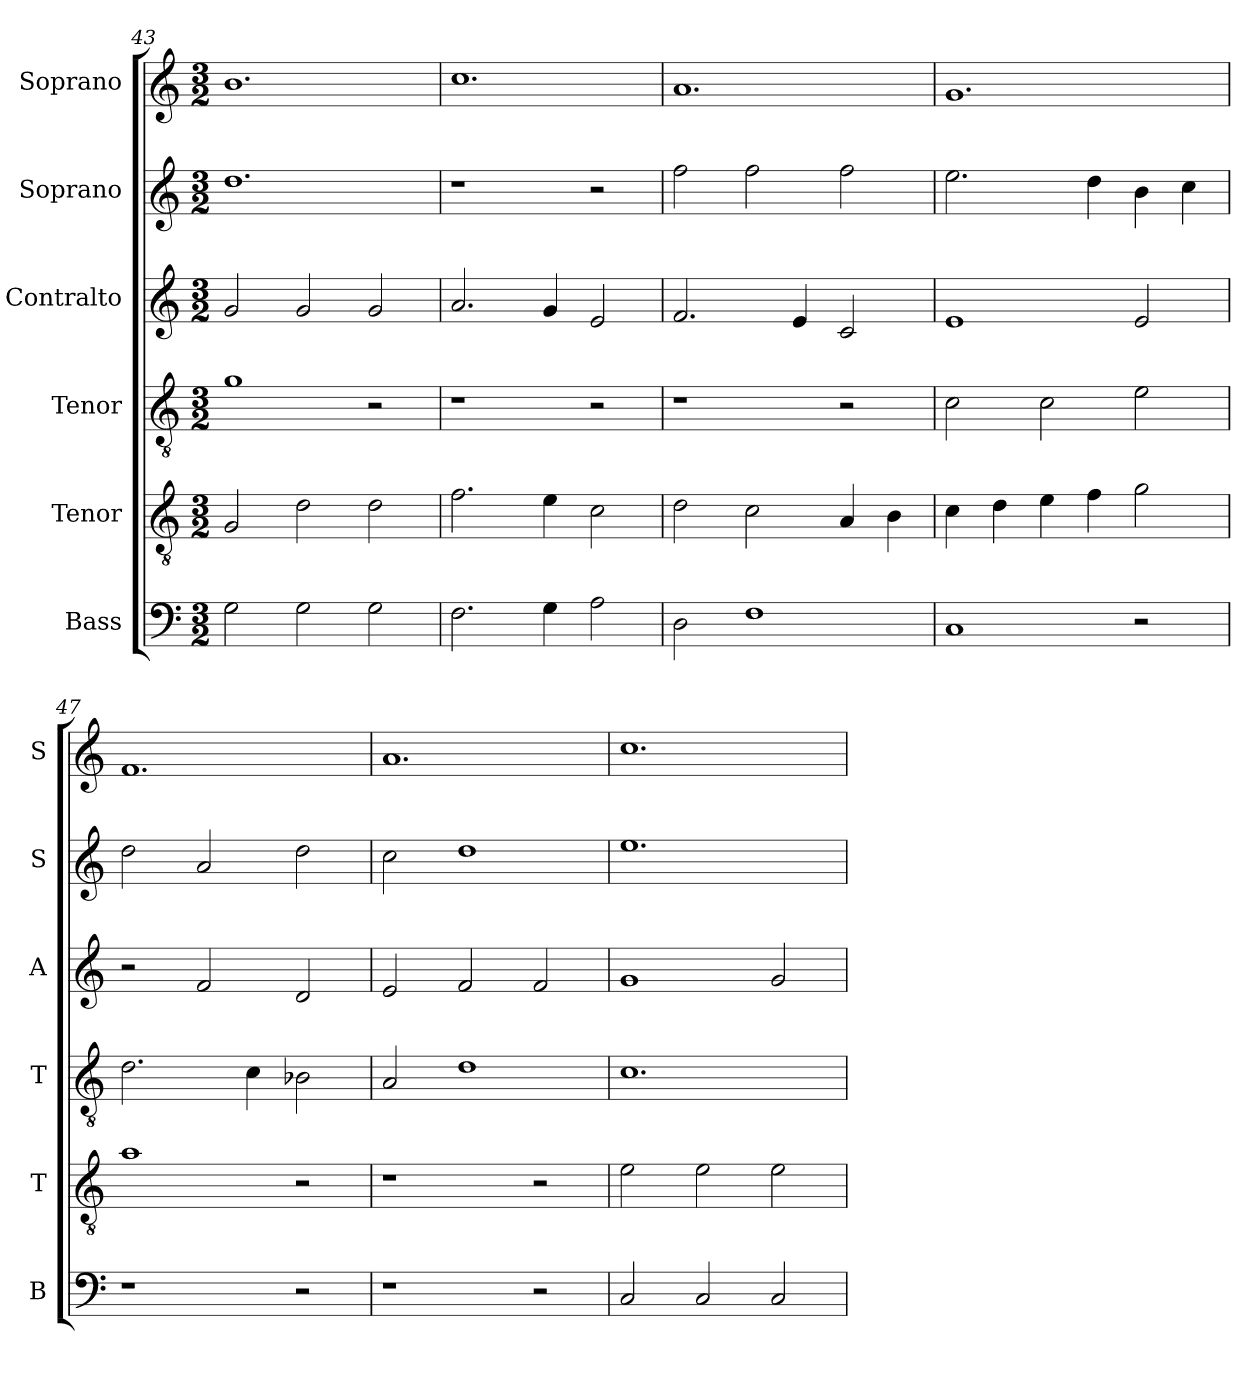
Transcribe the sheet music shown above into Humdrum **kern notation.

**kern	**kern	**kern	**kern	**kern	**kern
*part6	*part5	*part4	*part3	*part2	*part1
*staff6	*staff5	*staff4	*staff3	*staff2	*staff1
*I"Bass	*I"Tenor	*I"Tenor	*I"Contralto	*I"Soprano	*I"Soprano
*I'B	*I'T	*I'T	*I'A	*I'S	*I'S
*clefF4	*clefGv2	*clefGv2	*clefG2	*clefG2	*clefG2
*k[]	*k[]	*k[]	*k[]	*k[]	*k[]
*G:mix	*G:mix	*G:mix	*G:mix	*G:mix	*G:mix
*M3/2	*M3/2	*M3/2	*M3/2	*M3/2	*M3/2
=43	=43	=43	=43	=43	=43
2G	2G	1g	2g	1.dd	1.b
2G	2d	.	2g	.	.
2G	2d	2r	2g	.	.
=44	=44	=44	=44	=44	=44
2.F	2.f	1r	2.a	1r	1.cc
4G	4e	.	4g	.	.
2A	2c	2r	2e	2r	.
=45	=45	=45	=45	=45	=45
2D	2d	1r	2.f	2ff	1.a
1F	2c	.	.	2ff	.
.	.	.	4e	.	.
.	4A	2r	2c	2ff	.
.	4B	.	.	.	.
=46	=46	=46	=46	=46	=46
1C	4c	2c	1e	2.ee	1.g
.	4d	.	.	.	.
.	4e	2c	.	.	.
.	4f	.	.	4dd	.
2r	2g	2e	2e	4b	.
.	.	.	.	4cc	.
=47	=47	=47	=47	=47	=47
1r	1a	2.d	2r	2dd	1.f
.	.	.	2f	2a	.
.	.	4c	.	.	.
2r	2r	2B-X	2d	2dd	.
=48	=48	=48	=48	=48	=48
1r	1r	2A	2e	2cc	1.a
.	.	1d	2f	1dd	.
2r	2r	.	2f	.	.
=49	=49	=49	=49	=49	=49
2C	2e	1.c	1g	1.ee	1.cc
2C	2e	.	.	.	.
2C	2e	.	2g	.	.
=	=	=	=	=	=
*-	*-	*-	*-	*-	*-
